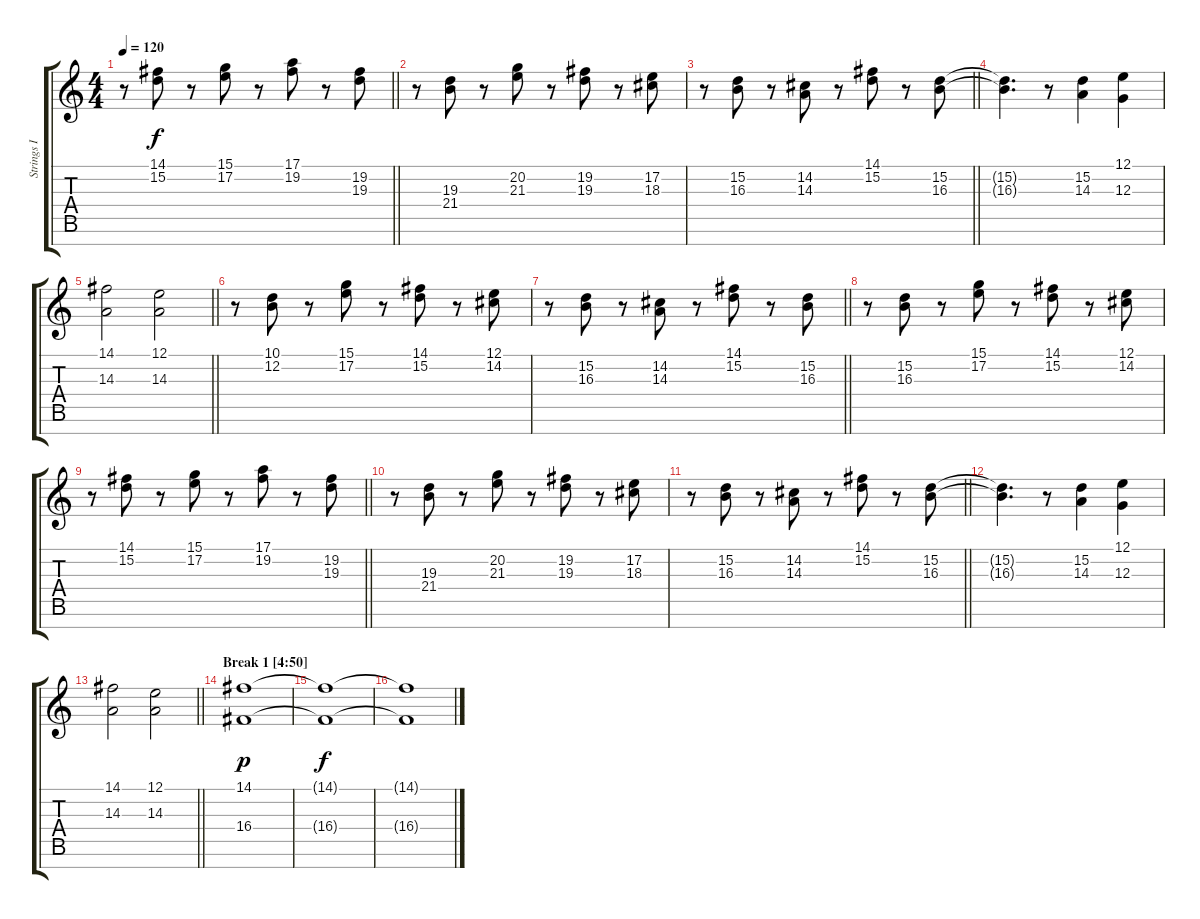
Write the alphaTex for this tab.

\track ("Strings I" "Strings I") {instrument stringensemble1}
\staff {score tabs}
\tuning (E4 B3 G3 D3 A2 E2 B1) {hide}
\ts (4 4)
\tempo 120
\clef g2
\barLineRight lightlight
\ks c
r.8{dy f} (14.1 15.2).8 r.8 (15.1 17.2).8 r.8 (17.1 19.2).8 r.8 (19.2 19.3).8 |
r.8 (19.3 21.4).8 r.8 (20.2 21.3).8 r.8 (19.2 19.3).8 r.8 (17.2 18.3).8 |
\barLineRight lightlight
r.8 (15.2 16.3).8 r.8 (14.2 14.3).8 r.8 (14.1 15.2).8 r.8 (15.2 16.3).8 |
(15.2{t} 16.3{t}).4{d} r.8 (15.2 14.3).4 (12.1 12.3).4 |
\barLineRight lightlight
(14.1 14.3).2 (12.1 14.3).2 |
r.8 (10.1 12.2).8 r.8 (15.1 17.2).8 r.8 (14.1 15.2).8 r.8 (12.1 14.2).8 |
\barLineRight lightlight
r.8 (15.2 16.3).8 r.8 (14.2 14.3).8 r.8 (14.1 15.2).8 r.8 (15.2 16.3).8 |
r.8 (15.2 16.3).8 r.8 (15.1 17.2).8 r.8 (14.1 15.2).8 r.8 (12.1 14.2).8 |
\barLineRight lightlight
r.8 (14.1 15.2).8 r.8 (15.1 17.2).8 r.8 (17.1 19.2).8 r.8 (19.2 19.3).8 |
r.8 (19.3 21.4).8 r.8 (20.2 21.3).8 r.8 (19.2 19.3).8 r.8 (17.2 18.3).8 |
\barLineRight lightlight
r.8 (15.2 16.3).8 r.8 (14.2 14.3).8 r.8 (14.1 15.2).8 r.8 (15.2 16.3).8 |
(15.2{t} 16.3{t}).4{d} r.8 (15.2 14.3).4 (12.1 12.3).4 |
\barLineRight lightlight
(14.1 14.3).2 (12.1 14.3).2 |
\section ("" "Break 1 [4:50]")
(14.1 16.4).1{dy p} |
(14.1{t} 16.4{t}).1{dy f} |
(14.1{t} 16.4{t}).1
